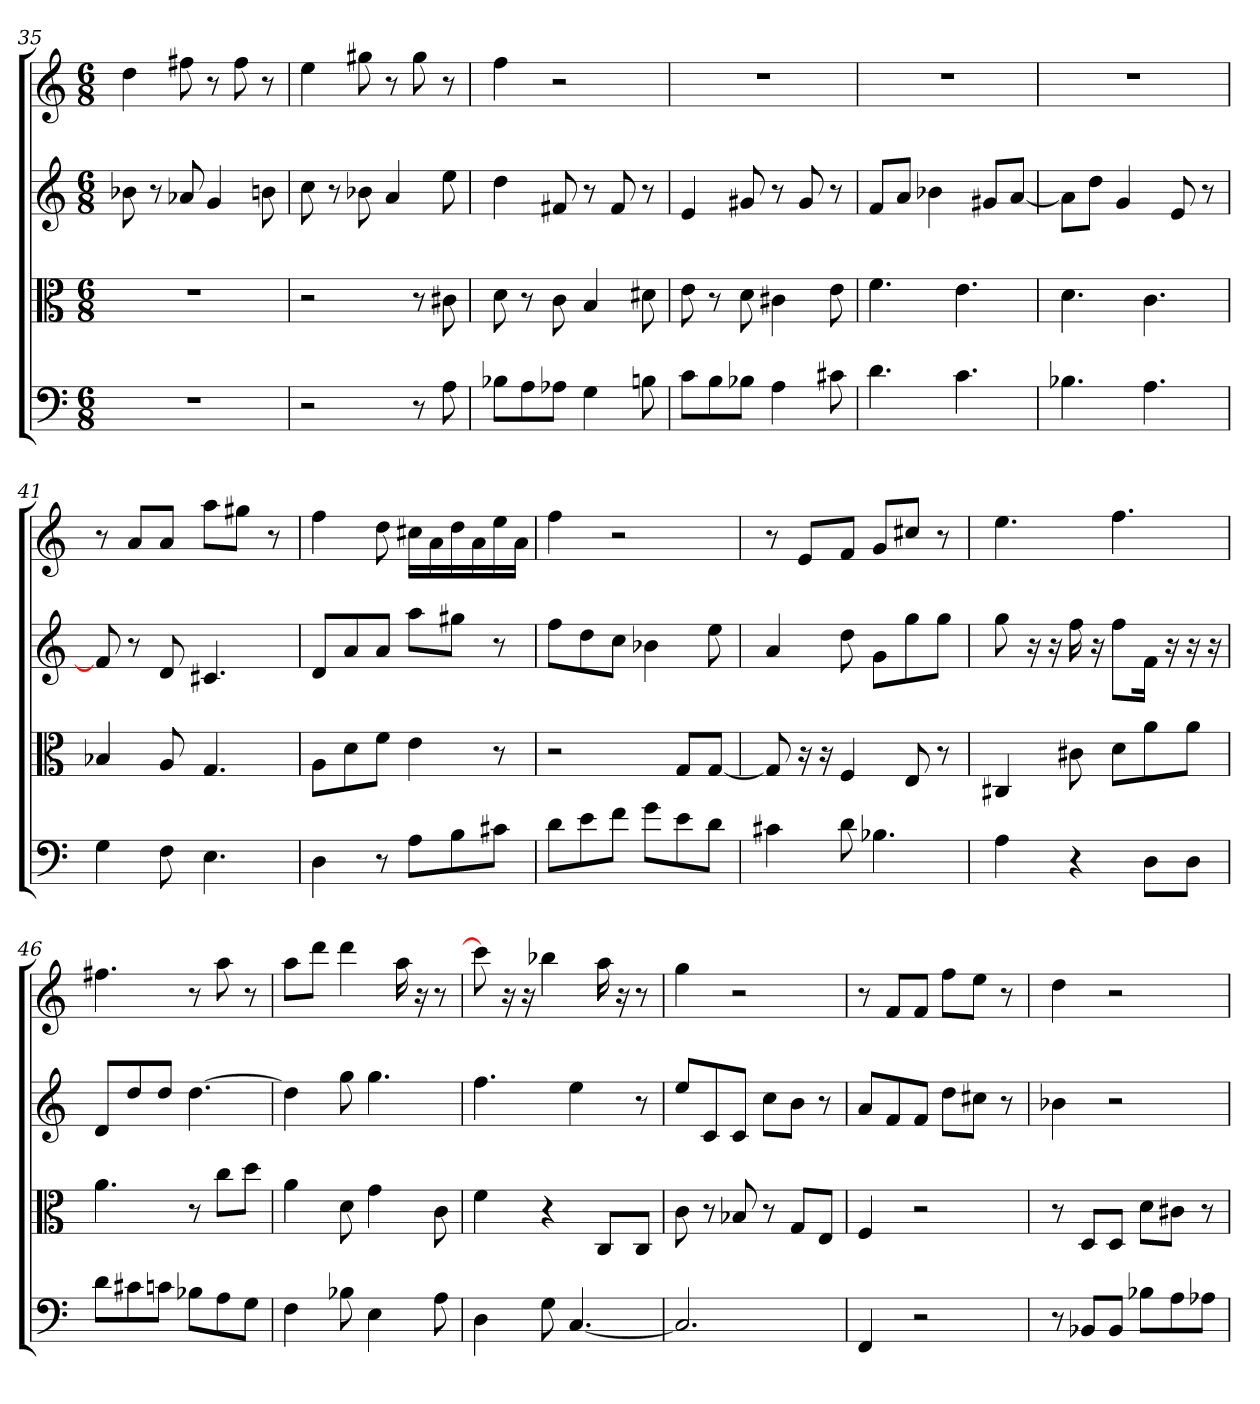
**kern	**kern	**kern	**kern
*part4	*part3	*part2	*part1
*staff4	*staff3	*staff2	*staff1
*clefF4	*clefC3	*clefG2	*clefG2
*k[]	*k[]	*k[]	*k[]
*C:	*C:	*C:	*C:
*M6/8	*M6/8	*M6/8	*M6/8
=35	=35	=35	=35
2.r	2.r	8b-X	4dd
.	.	8r	.
.	.	8a-X	8ff#X
.	.	4g	8r
.	.	.	8ff#
.	.	8bn	8r
=36	=36	=36	=36
2r	2r	8cc	4ee
.	.	8r	.
.	.	8b-X	8gg#X
.	.	4a	8r
8r	8r	.	8gg#
8A	8c#X	8ee	8r
=37	=37	=37	=37
8B-X\L	8d	4dd	4ff
8A\	8r	.	.
8A-X\J	8c	8f#X	2r
4G	4B	8r	.
.	.	8f#	.
8Bn	8d#X	8r	.
=38	=38	=38	=38
8c\L	8e	4e	2.r
8B\	8r	.	.
8B-X\J	8d	8g#X	.
4A	4c#X	8r	.
.	.	8g#	.
8c#X	8e	8r	.
=39	=39	=39	=39
4.d	4.f	8f/L	2.r
.	.	8a/J	.
.	.	4b-X	.
4.c	4.e	.	.
.	.	8g#X/L	.
.	.	[8a/J	.
=40	=40	=40	=40
4.B-X	4.d	8a\L]	2.r
.	.	8dd\J	.
.	.	4g	.
4.A	4.c	.	.
.	.	8e	.
.	.	8r	.
=41	=41	=41	=41
4G	4B-X	8f]	8r
.	.	8r	8a/L
8F	8A	8d	8a/J
4.E	4.G	4.c#X	8aa\L
.	.	.	8gg#X\J
.	.	.	8r
=42	=42	=42	=42
4D	8A\L	8d/L	4ff
.	8d\	8a/	.
8r	8f\J	8a/J	8dd
8A\L	4e	8aa\L	16cc#X\LL
.	.	.	16a\
8B\	.	8gg#X\J	16dd\
.	.	.	16a\
8c#X\J	8r	8r	16ee\
.	.	.	16a\JJ
=43	=43	=43	=43
8d\L	2r	8ff\L	4ff
8e\	.	8dd\	.
8f\J	.	8cc\J	2r
8g\L	.	4b-X	.
8e\	8G/L	.	.
8d\J	[8G/J	8ee	.
=44	=44	=44	=44
4c#X	8G]	4a	8r
.	16r	.	8e/L
.	16r	.	.
8d	4F	8dd	8f/J
4.B-X	.	8g\L	8g/L
.	8E	8gg\	8cc#X/J
.	8r	8gg\J	8r
=45	=45	=45	=45
4A	4C#X	8gg	4.ee
.	.	16r	.
.	.	16r	.
4r	8c#X	16ff	.
.	.	16r	.
.	8d\L	8ff\L	4.ff
8D\L	8a\	16f\Jk	.
.	.	16r	.
8D\J	8a\J	16r	.
.	.	16r	.
=46	=46	=46	=46
8d\L	4.a	8d/L	4.ff#X
8c#X\	.	8dd/	.
8cn\J	.	8dd/J	.
8B-X\L	8r	[4.dd	8r
8A\	8cc\L	.	8aa
8G\J	8dd\J	.	8r
=47	=47	=47	=47
4F	4a	4dd]	8aa\L
.	.	.	8ddd\J
8B-X	8d	8gg	4ddd
4E	4g	4.gg	.
.	.	.	16aa
.	.	.	16r
8A	8c	.	8r
=48	=48	=48	=48
4D	4f	4.ff	8ccc]
.	.	.	16r
.	.	.	16r
8G	4r	.	4bb-X
[4.C	.	4ee	.
.	8C/L	.	16aa
.	.	.	16r
.	8C/J	8r	8r
=49	=49	=49	=49
2.C]	8c	8ee/L	4gg
.	8r	8c/	.
.	8B-X	8c/J	2r
.	8r	8cc\L	.
.	8G/L	8b\J	.
.	8E/J	8r	.
=50	=50	=50	=50
4FF	4F	8a/L	8r
.	.	8f/	8f/L
2r	2r	8f/J	8f/J
.	.	8dd\L	8ff\L
.	.	8cc#X\J	8ee\J
.	.	8r	8r
=51	=51	=51	=51
8r	8r	4b-X	4dd
8BB-X/L	8D/L	.	.
8BB-/J	8D/J	2r	2r
8B-X\L	8d\L	.	.
8A\	8c#X\J	.	.
8A-X\J	8r	.	.
=	=	=	=
*-	*-	*-	*-
